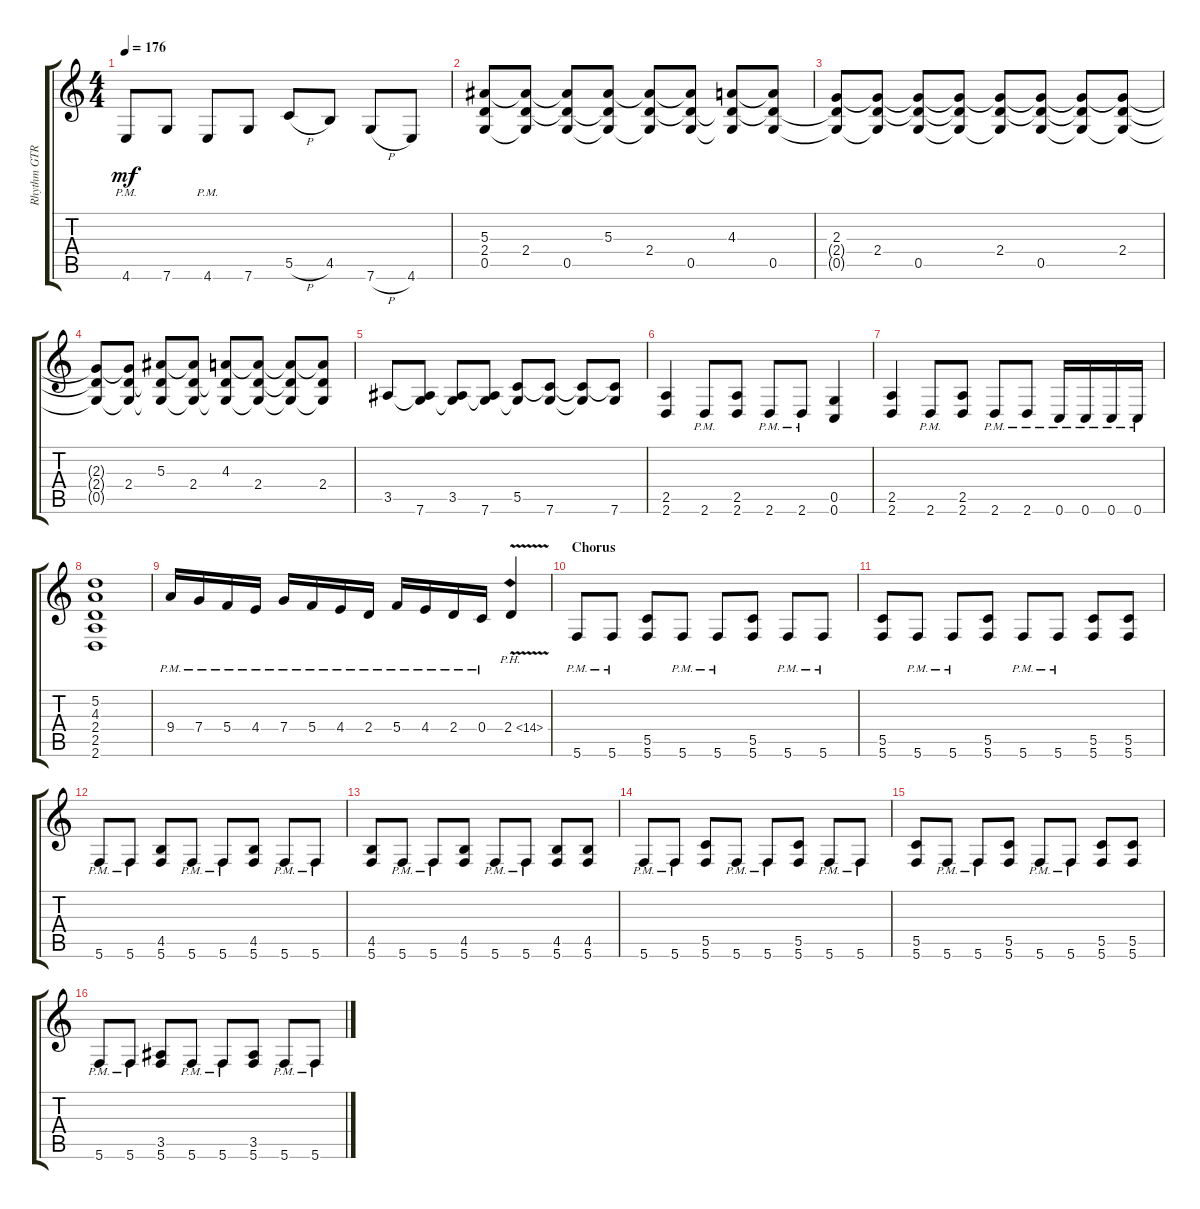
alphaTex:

\track ("Rhythm GTR 1" "Rhythm GTR") {instrument overdrivenguitar}
\staff {score tabs}
\tuning (D4 A3 F3 C3 G2 C2) {hide}
\ts (4 4)
\tempo 176
\clef g2
\ks aminor
4.6{pm}.8{dy mf} 7.6.8 4.6{pm}.8 7.6.8 5.5{h}.8 4.5.8 7.6{h}.8 4.6.8 |
(5.3 2.4 0.5).8 (5.3{t} 2.4 0.5{t}).8 (5.3{t} 2.4{t} 0.5).8 (5.3 2.4{t} 0.5{t}).8 (5.3{t} 2.4 0.5{t}).8 (5.3{t} 2.4{t} 0.5).8 (4.3 2.4{t} 0.5{t}).8 (4.3{t} 2.4{t} 0.5).8 |
(2.3 2.4{t} 0.5{t}).8 (2.3{t} 2.4 0.5{t}).8 (2.3{t} 2.4{t} 0.5).8 (2.3{t} 2.4{t} 0.5{t}).8 (2.3{t} 2.4 0.5{t}).8 (2.3{t} 2.4{t} 0.5).8 (2.3{t} 2.4{t} 0.5{t}).8 (2.3{t} 2.4 0.5{t}).8 |
(2.3{t} 2.4{t} 0.5{t}).8 (2.3{t} 2.4 0.5{t}).8 (5.3 2.4{t} 0.5{t}).8 (5.3{t} 2.4 0.5{t}).8 (4.3 2.4{t} 0.5{t}).8 (4.3{t} 2.4 0.5{t}).8 (4.3{t} 2.4{t} 0.5{t}).8 (4.3{t} 2.4 0.5{t}).8 |
3.5.8 (3.5{t} 7.6).8 (3.5 7.6{t}).8 (3.5{t} 7.6).8 (5.5 7.6{t}).8 (5.5{t} 7.6).8 (5.5{t} 7.6{t}).8 (5.5{t} 7.6).8 |
(2.5 2.6).4 2.6{pm}.8 (2.5 2.6).8 2.6{pm}.8 2.6{pm}.8 (0.5 0.6).4 |
(2.5 2.6).4 2.6{pm}.8 (2.5 2.6).8 2.6{pm}.8 2.6{pm}.8 0.6{pm}.16 0.6{pm}.16 0.6{pm}.16 0.6{pm}.16 |
(5.2 4.3 2.4 2.5 2.6).1 |
9.4{pm}.16 7.4{pm}.16 5.4{pm}.16 4.4{pm}.16 7.4{pm}.16 5.4{pm}.16 4.4{pm}.16 2.4{pm}.16 5.4{pm}.16 4.4{pm}.16 2.4{pm}.16 0.4{pm}.16 2.4{ph 12 v}.4 |
\section ("" "Chorus")
5.6{pm}.8 5.6{pm}.8 (5.5 5.6).8 5.6{pm}.8 5.6{pm}.8 (5.5 5.6).8 5.6{pm}.8 5.6{pm}.8 |
(5.5 5.6).8 5.6{pm}.8 5.6{pm}.8 (5.5 5.6).8 5.6{pm}.8 5.6{pm}.8 (5.5 5.6).8 (5.5 5.6).8 |
5.6{pm}.8 5.6{pm}.8 (4.5 5.6).8 5.6{pm}.8 5.6{pm}.8 (4.5 5.6).8 5.6{pm}.8 5.6{pm}.8 |
(4.5 5.6).8 5.6{pm}.8 5.6{pm}.8 (4.5 5.6).8 5.6{pm}.8 5.6{pm}.8 (4.5 5.6).8 (4.5 5.6).8 |
5.6{pm}.8 5.6{pm}.8 (5.5 5.6).8 5.6{pm}.8 5.6{pm}.8 (5.5 5.6).8 5.6{pm}.8 5.6{pm}.8 |
(5.5 5.6).8 5.6{pm}.8 5.6{pm}.8 (5.5 5.6).8 5.6{pm}.8 5.6{pm}.8 (5.5 5.6).8 (5.5 5.6).8 |
5.6{pm}.8 5.6{pm}.8 (3.5 5.6).8 5.6{pm}.8 5.6{pm}.8 (3.5 5.6).8 5.6{pm}.8 5.6{pm}.8
